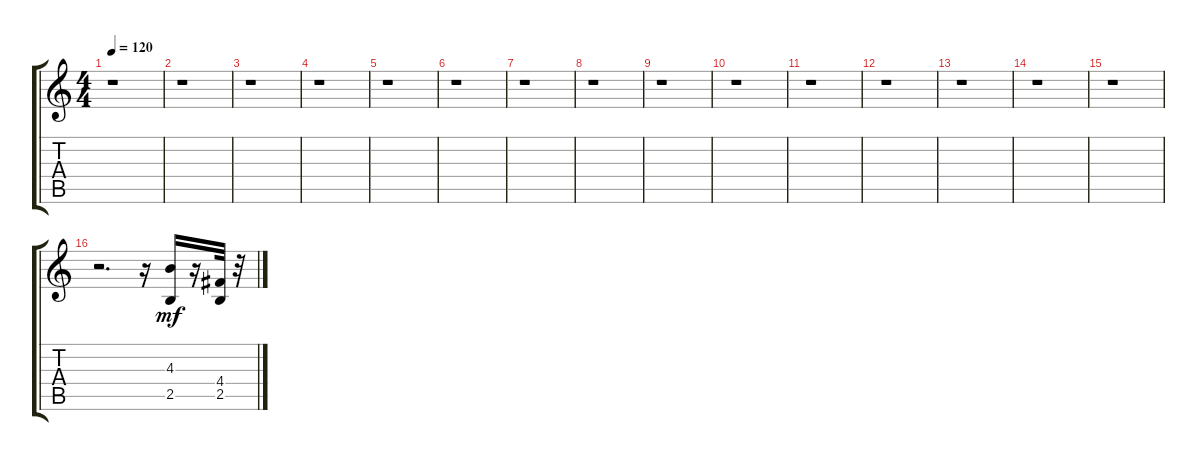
\track "" {instrument acousticbass}
\staff {score tabs}
\tuning (E4 B3 G3 D3 A2 E2) {hide}
\ts (4 4)
\tempo 120
\clef g2
\ks c
r.1{dy mf instrument acousticbass} |
r.1 |
r.1 |
r.1 |
r.1 |
r.1 |
r.1 |
r.1 |
r.1 |
r.1 |
r.1 |
r.1 |
r.1 |
r.1 |
r.1 |
r.2{d} r.16 (4.3 2.5).16{balance 10} r.16 (4.4 2.5).32 r.32
